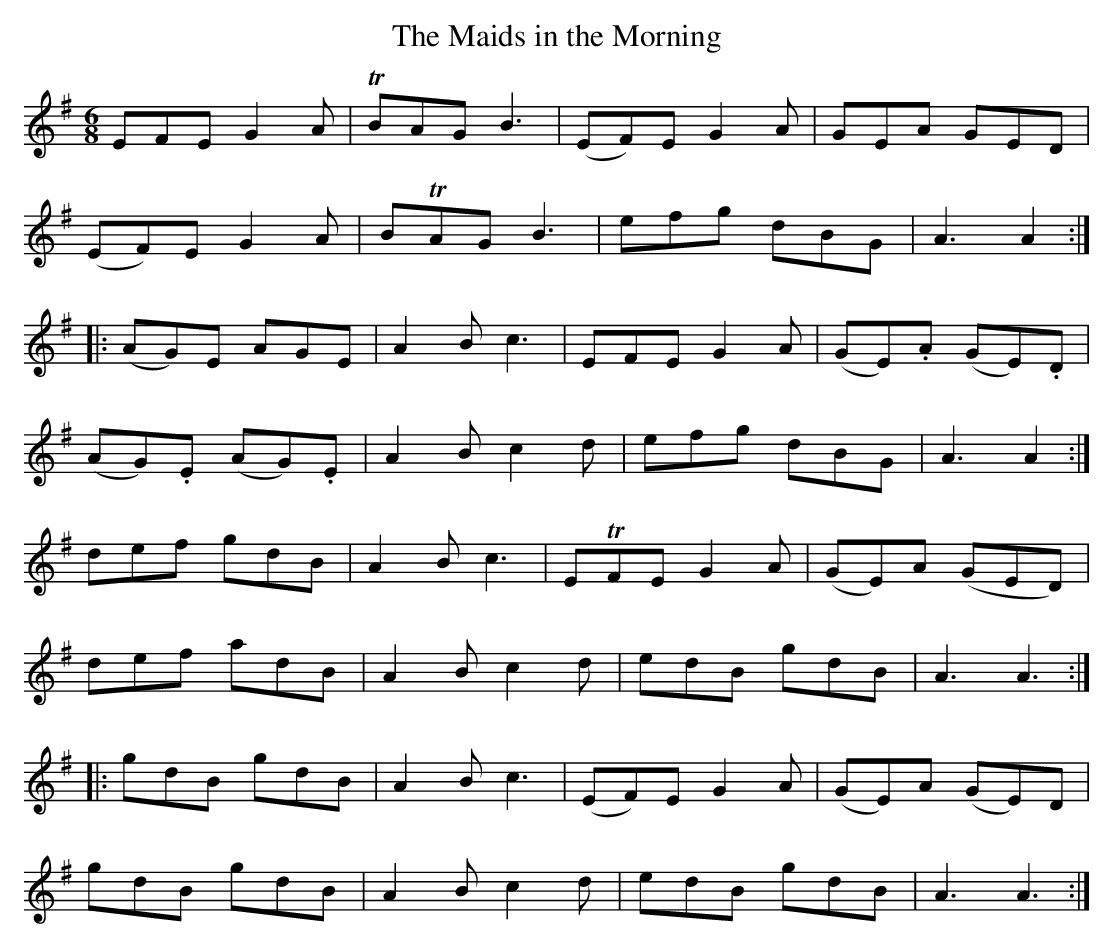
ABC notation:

X:1
T:Maids in the Morning, The
M:6/8
L:1/8
K:Ador
EFE G2A|TBAG B3|(EF)E G2A|GEA GED|
(EF)E G2A|BTAG B3|efg dBG|A3 A2:|
|:(AG)E AGE|A2B c3|EFE G2A|(GE).A (GE).D|
(AG).E (AG).E|A2B c2d|efg dBG|A3 A2:|
def gdB|A2B c3|ETFE G2A|(GE)A (GED)|
def adB|A2B c2d|edB gdB|A3 A3:|
|:gdB gdB|A2B c3|(EF)E G2A|(GE)A (GE)D|
gdB gdB|A2B c2d|edB gdB|A3 A3:|]
